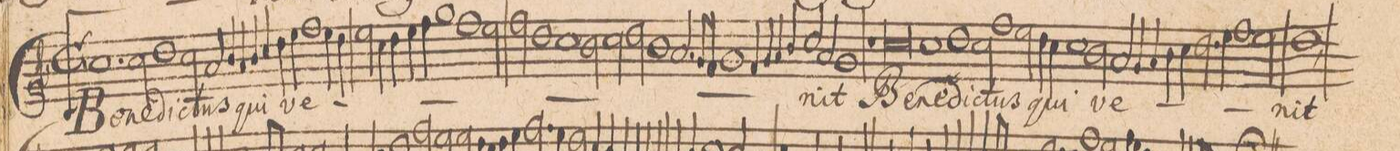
**kern	**text
*I"CANTVS.	*
*clefG2	*
*k[b-]	*
*met(c|)	*
*M2/1	*
1.cc\	Be-
2cc\	-ne-
=58-	=58-
1dd\	-di-
2cc\	.
2a/	-ctus
=59-	=59-
4b-/	qui
4a/	.
4b-/	.
4cc/	.
4dd\	ve-
4ee\	.
1ff\	.
=60-	=60-
4ee\	.
4dd\	.
2ee\	.
4cc\	.
4dd\	.
=61-	=61-
4ee\	.
4ff\	.
1gg\	.
1ff\	.
=62-	=62-
2ee\	.
2ff\	.
1dd\	.
=63-	=63-
1cc\	.
2b-\	.
=64-	=64-
2cc\	.
2dd\	.
1b-\	.
=65-	=65-
2.a/	.
8g/L	.
8f/J	.
1g/	.
=66-	=66-
4f/	.
4g/	.
4a/	.
4b-/	.
2cc/	.
2a/	.
=67-	=67-
1g/	-nit
1r	.
=68-	=68-
0cc\	Be-
=69-	=69-
1cc\	-ne-
1dd\	-di-
=70-	=70-
2cc\	-ctus
1ff\	.
2ee\	.
=71-	=71-
4dd\	qui
4cc\	.
1cc\	ve-
2b-\	.
=72-	=72-
2a/	.
4g/	.
4a/	.
4b-\	.
4cc\	.
2.dd\	.
=73-	=73-
4ee\	.
1ff\	.
2ee\	.
=74-	=74-
1dd\,<	-nit
*-	*-
